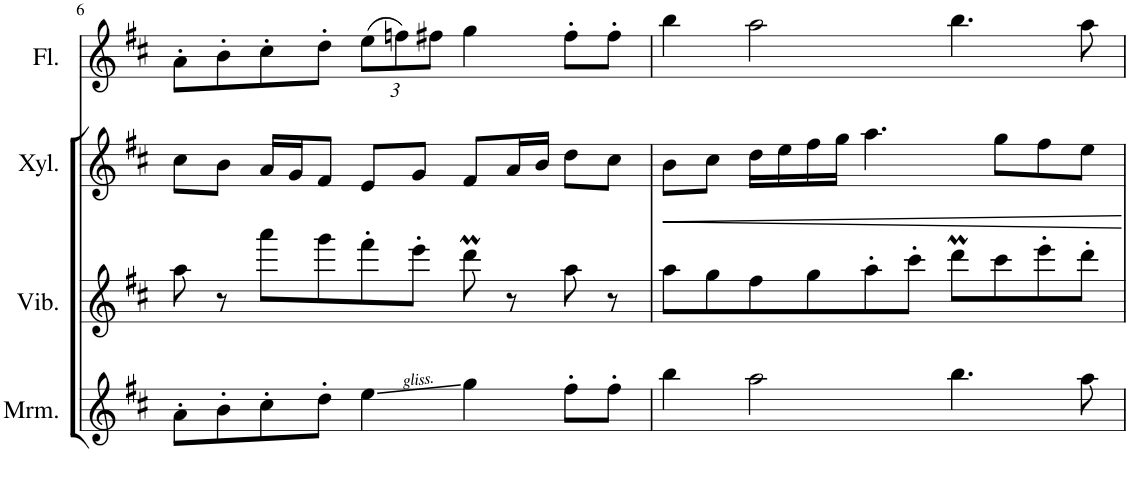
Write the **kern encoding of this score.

**kern	**kern	**kern	**kern
*part4	*part3	*part2	*part1
*staff4	*staff3	*staff2	*staff1
*I"Marimba	*I"Vibraphone	*I"Xylophone	*I"Flute
*I'Mrm.	*I'Vib.	*I'Xyl.	*I'Fl.
!!LO:PB:g=z
*clefG2	*clefG2	*clefG2	*clefG2
*	*	*Trd-7c-12	*
*k[f#c#]	*k[f#c#]	*k[f#c#]	*k[f#c#]
*M5/4	*M5/4	*M5/4	*M5/4
=6	=6	=6	=6
8a'\L	8aa\	8cc#\L	8a'\L
8b'\	8r	8b\J	8b'\
8cc#'\	8aaa\L	16a/LL	8cc#'\
.	.	16g/J	.
8dd'\J	8ggg\	8f#/J	8dd'\J
*	*	*	*Xbrackettup
4ee\	8fff#'\	8e/L	(>12ee\L
.	.	.	12ffn\)
.	8eee'\J	8g/J	.
.	.	.	12ff#X\J
4gg\	8dddM\	8f#/L	4gg\
.	8r	16a/L	.
.	.	16b/JJ	.
8ff#'\L	8aa\	8dd\L	8ff#'\L
8ff#'\J	8r	8cc#\J	8ff#'\J
=7	=7	=7	=7
4bb\	8aa\L	8b\L	4bb\
.	8gg\	8cc#\J	.
2aa\	8ff#\	16dd\LL	2aa\
.	.	16ee\	.
.	8gg\	16ff#\	.
.	.	16gg\JJ	.
.	8aa'\	4.aa\	.
.	8ccc#'\J	.	.
4.bb\	8dddM\L	.	4.bb\
.	8ccc#\	8gg\L	.
.	8eee'\	8ff#\	.
8aa\	8ddd'\J	8ee\J	8aa\
=	=	=	=
*-	*-	*-	*-
